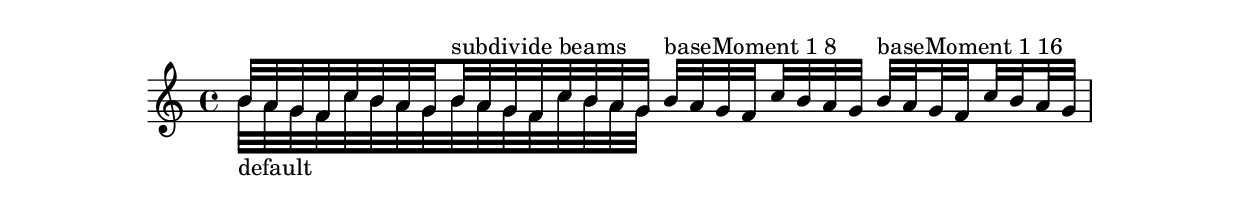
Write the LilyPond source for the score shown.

% DO NOT EDIT this file manually; it is automatically
% generated from Documentation/snippets/new
% Make any changes in Documentation/snippets/new/
% and then run scripts/auxiliar/makelsr.py
%
% This file is in the public domain.
%% Note: this file works from version 2.14.0
\version "2.14.0"

\header {
%% Translation of GIT committish: 8b93de6ce951b7b14bc7818f31019524295b990f
  texidoces = "
Se pueden subdividir las barras automáticamente.  Estableciendo la
propiedad @code{subdivideBeams}, las barras se subdividen en
posiciones de pulso (tal y como se especifica en @code{beatLength}).

"
  doctitlees = "Subdivisiones de barra automáticas"

  lsrtags = "rhythms"

  texidoc = "
Beams can be subdivided automatically.  By setting the property
@code{subdivideBeams}, beams are subdivided at beat positions (as
specified in @code{baseMoment}).

"
  doctitle = "Automatic beam subdivisions"
} % begin verbatim


\new Staff {
  \relative c'' {
    <<
      {
        \voiceOne
        \set subdivideBeams = ##t
        b32[ a g f c' b a g
        b32^"subdivide beams" a g f c' b a g]
      }
      \new Voice {
        \voiceTwo
        b32_"default"[ a g f c' b a g
        b32 a g f c' b a g]
      }
    >>
    \oneVoice
    \set baseMoment = #(ly:make-moment 1 8)
    \set beatStructure = #'(2 2 2 2)
    b32^"baseMoment 1 8"[ a g f c' b a g]
    \set baseMoment = #(ly:make-moment 1 16)
    \set beatStructure = #'(4 4 4 4)
    b32^"baseMoment 1 16"[ a g f c' b a g]
  }
}

